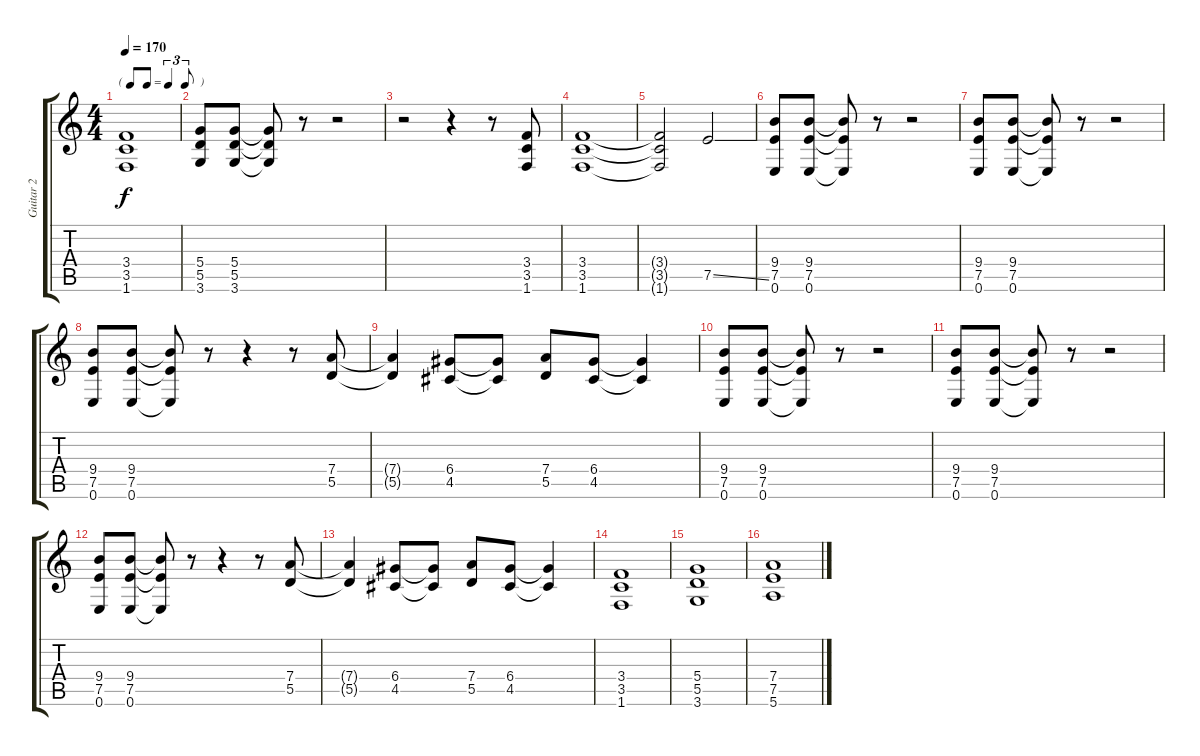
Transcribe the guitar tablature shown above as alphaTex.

\track ("Guitar 2" "Guitar 2") {instrument overdrivenguitar}
\staff {score tabs}
\tuning (E4 B3 G3 D3 A2 E2) {hide}
\ts (4 4)
\tf triplet8th
\tempo 170
\clef g2
\ks c
(3.4{t} 3.5{t} 1.6{t}).1{dy f} |
(5.4 5.5 3.6).8 (5.4 5.5 3.6).8 (5.4{t} 5.5{t} 3.6{t}).8 r.8 r.2 |
r.2 r.4 r.8 (3.4 3.5 1.6).8 |
(3.4 3.5 1.6).1 |
(3.4{t} 3.5{t} 1.6{t}).2 7.5{ss}.2 |
(9.4 7.5 0.6).8 (9.4 7.5 0.6).8 (9.4{t} 7.5{t} 0.6{t}).8 r.8 r.2 |
(9.4 7.5 0.6).8 (9.4 7.5 0.6).8 (9.4{t} 7.5{t} 0.6{t}).8 r.8 r.2 |
(9.4 7.5 0.6).8 (9.4 7.5 0.6).8 (9.4{t} 7.5{t} 0.6{t}).8 r.8 r.4 r.8 (7.4 5.5).8 |
(7.4{t} 5.5{t}).4 (6.4 4.5).8 (6.4{t} 4.5{t}).8 (7.4 5.5).8 (6.4 4.5).8 (6.4{t} 4.5{t}).4 |
(9.4 7.5 0.6).8 (9.4 7.5 0.6).8 (9.4{t} 7.5{t} 0.6{t}).8 r.8 r.2 |
(9.4 7.5 0.6).8 (9.4 7.5 0.6).8 (9.4{t} 7.5{t} 0.6{t}).8 r.8 r.2 |
(9.4 7.5 0.6).8 (9.4 7.5 0.6).8 (9.4{t} 7.5{t} 0.6{t}).8 r.8 r.4 r.8 (7.4 5.5).8 |
(7.4{t} 5.5{t}).4 (6.4 4.5).8 (6.4{t} 4.5{t}).8 (7.4 5.5).8 (6.4 4.5).8 (6.4{t} 4.5{t}).4 |
(3.4 3.5 1.6).1 |
(5.4 5.5 3.6).1 |
(7.4 7.5 5.6).1
